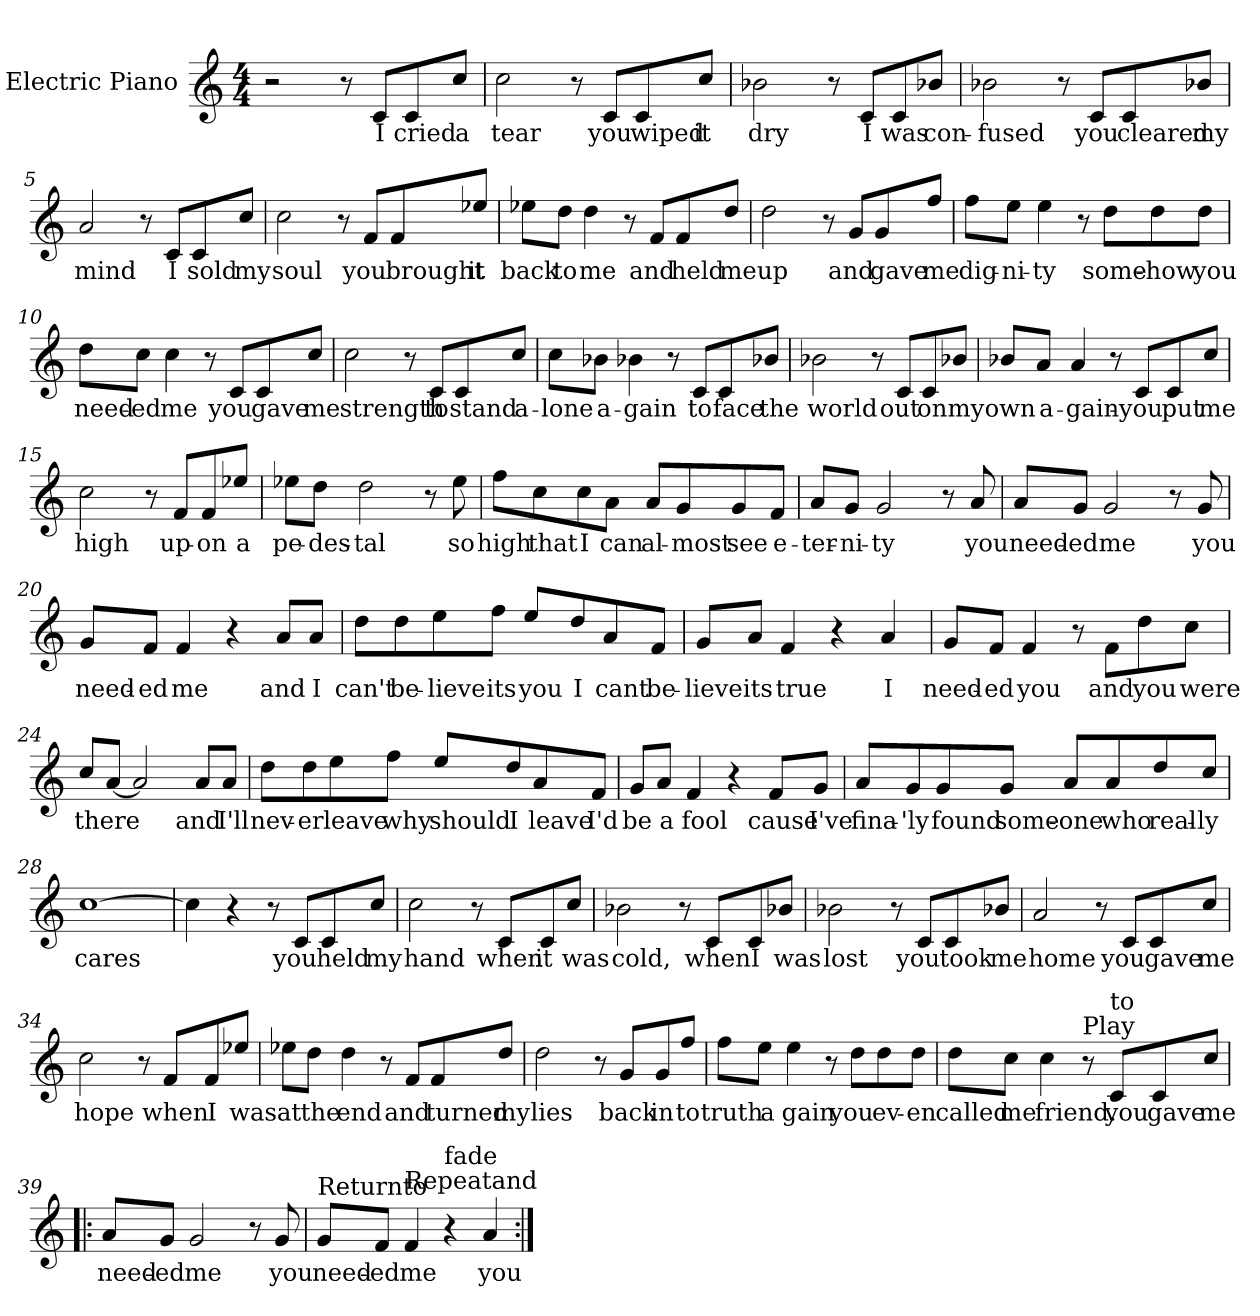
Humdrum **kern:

**kern	**text
*part1	*part1
*staff1	*staff1
*I"Electric Piano	*
*I'E.Pno	*
*clefG2	*
*k[]	*
*C:	*
*M4/4	*
=1	=1
2r	.
8r	.
8c/L	I
8c/	cried
8cc/J	a
=2	=2
2cc\	tear
8r	.
8c/L	you
8c/	wiped
8cc/J	it
=3	=3
2b-X\	dry
8r	.
8c/L	I
8c/	was
8b-X/J	con-
!!LO:LB:g=z
=4	=4
2b-X\	-fused
8r	.
8c/L	you
8c/	cleared
8b-X/J	my
=5	=5
2a/	mind
8r	.
8c/L	I
8c/	sold
8cc/J	my
=6	=6
2cc\	soul
8r	.
8f/L	you
8f/	brought
8ee-X/J	it
!!LO:LB:g=z
=7	=7
8ee-X\L	back
8dd\J	to
4dd\	me
8r	.
8f/L	and
8f/	held
8dd/J	me
=8	=8
2dd\	up
8r	.
8g/L	and
8g/	gave
8ff/J	me
=9	=9
8ff\L	dig-
8ee\J	-ni-
4ee\	-ty
8r	.
8dd\L	some-
8dd\	-how
8dd\J	you
!!LO:LB:g=z
=10	=10
8dd\L	need-
8cc\J	-ed
4cc\	me
8r	.
8c/L	you
8c/	gave
8cc/J	me
=11	=11
2cc\	strength
8r	.
8c/L	to
8c/	stand
8cc/J	a-
=12	=12
8cc\L	-lone
8b-X\J	a-
4b-X\	-gain
8r	.
8c/L	to
8c/	face
8b-X/J	the
!!LO:LB:g=z
=13	=13
2b-X\	world
8r	.
8c/L	out
8c/	on
8b-X/J	my
=14	=14
8b-X/L	own
8a/J	a-
4a/	-gain-
8r	.
8c/L	you
8c/	put
8cc/J	me
=15	=15
2cc\	high
8r	.
8f/L	up-
8f/	-on
8ee-X/J	a
=16	=16
8ee-X\L	pe-
8dd\J	-des-
2dd\	-tal
8r	.
8ee-\	so
!!LO:LB:g=z
=17	=17
8ff\L	high
8cc\	that
8cc\	I
8a\J	can
8a/L	al-
8g/	-most
8g/	see
8f/J	e-
=18	=18
8a/L	-ter-
8g/J	-ni-
2g/	-ty
8r	.
8a/	you
=19	=19
8a/L	need-
8g/J	-ed
2g/	me
8r	.
8g/	you
!!LO:LB:g=z
=20	=20
8g/L	need-
8f/J	-ed
4f/	me
4r	.
8a/L	and
8a/J	I
=21	=21
8dd\L	can't
8dd\	be-
8ee\	-lieve
8ff\J	its
8ee/L	you
8dd/	I
8a/	cant
8f/J	be-
=22	=22
8g/L	-lieve
8a/J	its
4f/	true
4r	.
4a/	I
!!LO:LB:g=z
=23	=23
8g/L	need-
8f/J	ed
4f/	you
8r	.
8f\L	and
8dd\	you
8cc\J	were
=24	=24
8cc/L	there
[8a/J	.
2a/]	.
8a/L	and
8a/J	I'll
!!LO:PB:g=z
=25	=25
8dd\L	nev-
8dd\	-er
8ee\	leave
8ff\J	why
8ee/L	should
8dd/	I
8a/	leave
8f/J	I'd
=26	=26
8g/L	be
8a/J	a
4f/	fool
4r	.
8f/L	cause
8g/J	I've
!!LO:LB:g=z
=27	=27
8a/L	fina-
8g/	-'ly
8g/	found
8g/J	some-
8a/L	-one
8a/	who
8dd/	real-
8cc/J	-ly
=28	=28
[1cc	cares
=29	=29
4cc\]	.
4r	.
8r	.
8c/L	you
8c/	held
8cc/J	my
!!LO:LB:g=z
=30	=30
2cc\	hand
8r	.
8c/L	when
8c/	it
8cc/J	was
=31	=31
2b-X\	cold,
8r	.
8c/L	when
8c/	I
8b-X/J	was
=32	=32
2b-X\	lost
8r	.
8c/L	you
8c/	took
8b-X/J	me
!!LO:LB:g=z
=33	=33
2a/	home
8r	.
8c/L	you
8c/	gave
8cc/J	me
=34	=34
2cc\	hope
8r	.
8f/L	when
8f/	I
8ee-X/J	was
=35	=35
8ee-X\L	at
8dd\J	the
4dd\	end
8r	.
8f/L	and
8f/	turned
8dd/J	my
!!LO:LB:g=z
=36	=36
2dd\	lies
8r	.
8g/L	back
8g/	in
8ff/J	to
=37	=37
8ff\L	truth
8ee\J	a
4ee\	gain
8r	.
8dd\L	you
8dd\	ev-
8dd\J	-en
=38	=38
8dd\L	called
8cc\J	me
4cc\	friend.
!LO:TX:a:t=Play	!
8r	.
!LO:TX:a:t=to	!
8c/L	you
8c/	gave
8cc/J	me
!!LO:LB:g=z
=39!|:	=39!|:
8a/L	need-
8g/J	-ed
2g/	me
8r	.
8g/	you
=40	=40
!LO:TX:a:t=Returnto	!
8g/L	need-
8f/J	-ed
!LO:TX:a:t=Repeatand	!
4f/	me
!LO:TX:a:t=fade	!
4r	.
4a/	you
=:|!	=:|!
*-	*-
